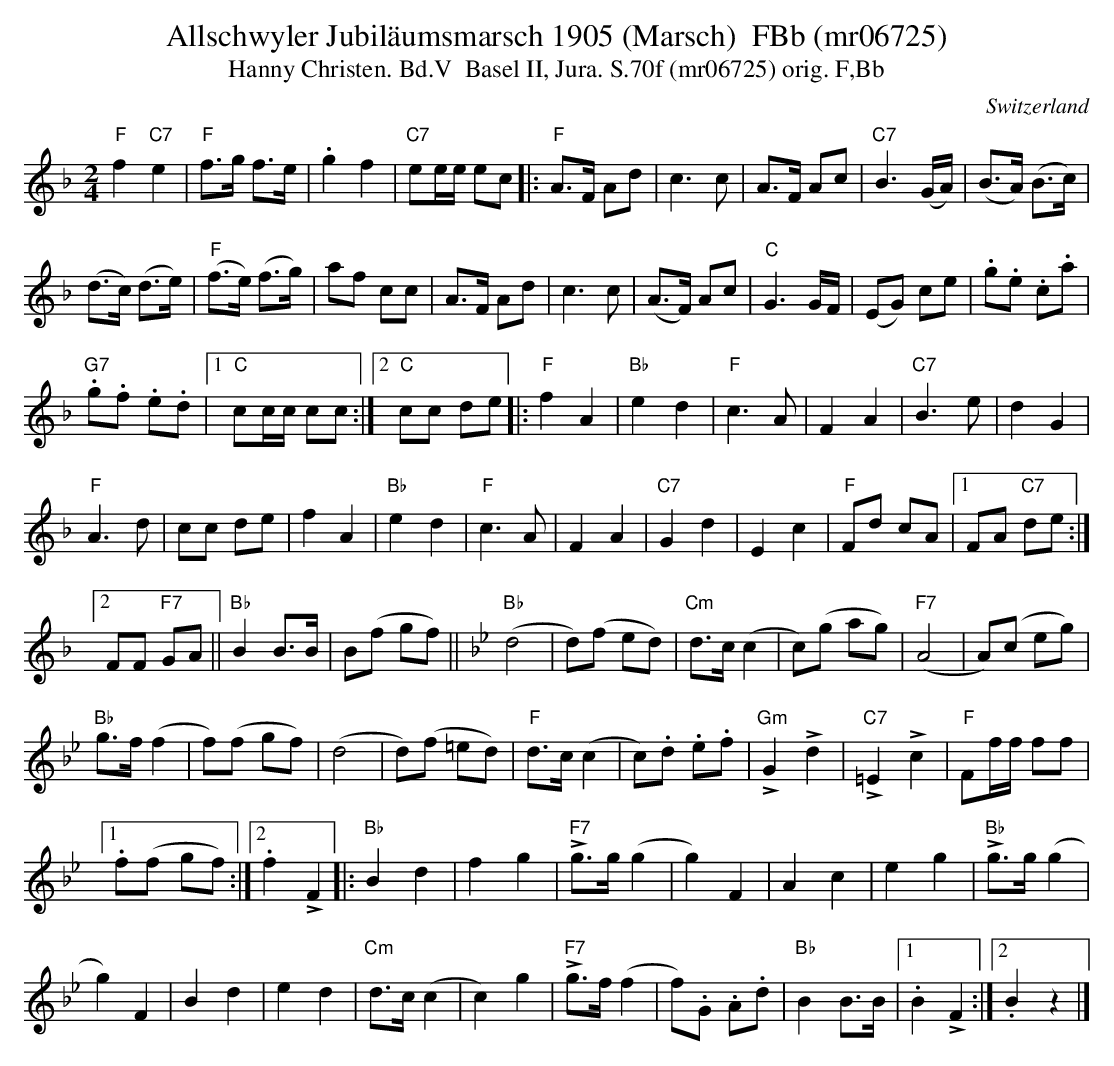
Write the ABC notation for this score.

X:1
T:Allschwyler Jubiläumsmarsch 1905 (Marsch)  FBb (mr06725)
T:Hanny Christen. Bd.V  Basel II, Jura. S.70f (mr06725) orig. F,Bb
M:2/4
L:1/8
O:Switzerland
K:F major
"F"f2"C7"e2 | "F"f>g f>e | .g2f2 | "C7"ee/e/ ec |: "F"A>F Ad | c3c | A>F Ac | "C7"B3 (G/A/)  | (B>A) (B>c) |
(d>c) (d>e) | ("F"f>e)  (f>g) | af cc | A>F Ad | c3c | (A>F) Ac | "C"G3G/F/ | (EG) ce | .g.e .c.a |
"G7".g.f .e.d |1 "C"cc/c/ cc :|2 "C"cc de |: "F"f2A2 | "Bb"e2d2 | "F"c3A | F2A2 | "C7"B3e | d2G2 |
"F"A3d | cc de | f2A2 | "Bb"e2d2 | "F"c3A | F2A2  | "C7"G2d2 | E2c2 | "F"Fd cA |1 FA "C7"de :|2
FF "F7"GA || "Bb"B2B>B | B(f gf) || [K:Bb]  ("Bb"d4 |  d)(f ed) |  "Cm"d>c (c2  | c)(g ag)  | ("F7"A4 | A)(c eg) |
"Bb"g>f (f2 | f)(f gf) | (d4 | d)(f =ed) | "F"d>c (c2 | c).d .e.f | !>!"Gm"G2!>!d2 | !>!"C7"=E2!>!c2 | "F"Ff/f/ ff |1
.f(f gf) :|2 .f2!>!F2 |: "Bb"B2d2 | f2g2 | !>!"F7"g>g (g2 | g2) F2 | A2c2 | e2g2 | !>!"Bb"g>g (g2 |
g2)F2 | B2d2 | e2d2 | "Cm"d>c (c2 | c2)g2 | !>!"F7"g>f(f2 | f).G .A.d |  "Bb"B2B>B |1 .B2!>!F2 :|2 .B2z2 |]
